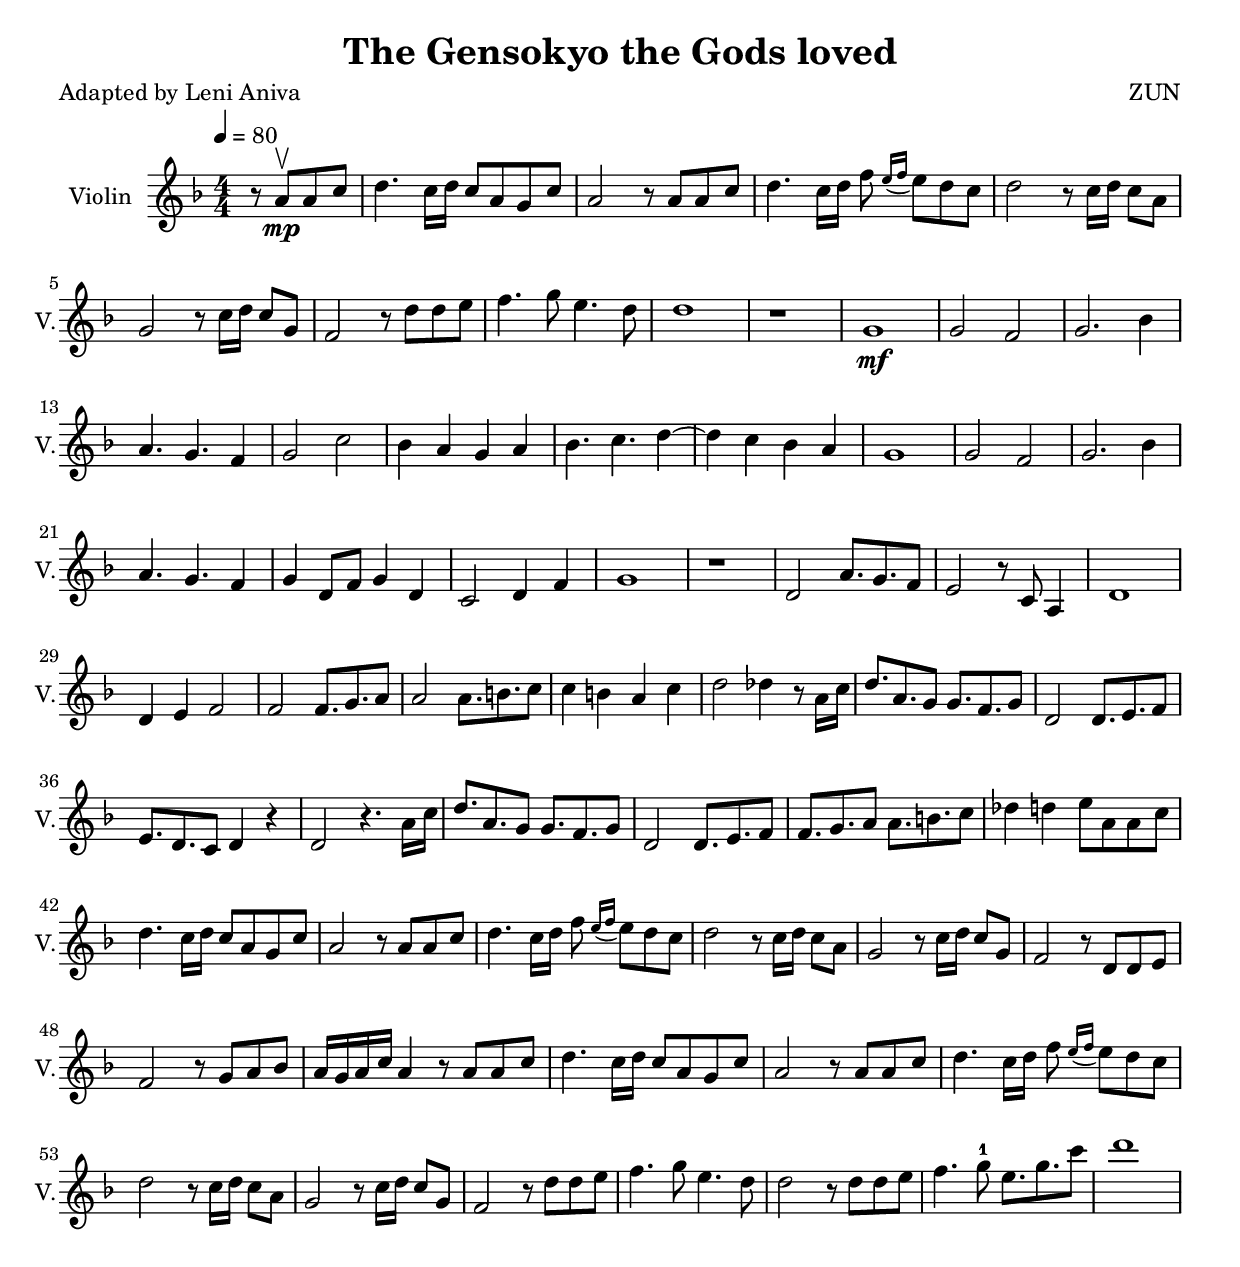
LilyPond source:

\version "2.24.0"
\language "english"
\header {
	title = "The Gensokyo the Gods loved"
	composer = "ZUN"
	poet = "Adapted by Leni Aniva"
}
violin = \new Staff \with {
	instrumentName = "Violin"
	shortInstrumentName = "V."
	midiInstrument = "violin"
}
\fixed c' {
	\tempo 4 = 80
	\numericTimeSignature
	\time 4/4
	\override Accidental.hide-tied-accidental-after-break = ##t

	\key d \minor

	\partial 4*2 r8 a\mp\upbow a c' |
	d'4. c'16 d' c'8               a    g  c' | a2  r8 a      a  c'  |
	d'4. c'16 d' f'8\grace{e'16(f'}e'8) d' c' | d'2 r8 c'16 d' c'8 a |
	g2           r8             c'16 d' c'8 g | f2  r8 d'     d' e'  |
	f'4.  g'8    e'4.                   d'8   | d'1                  |
	r1 |

	g1\mf          | g2      f   |
	g2.        bf4 | a4. g4.  f4 |
	g2      c'     | bf4 a g  a |
	bf4. c'4. d'4~ | d' c' bf a |
	g1             | g2     f     |
	g2.        bf4 | a4. g4.  f4 |
	g4 d8 f g4 d   | c2     d4 f |
	g1             | r1 |

	d2 a8. g8. f8 | e2 r8 c a,4    |
	d1            | d4 e4 f2       |
	f2 f8. g8. a8 | a2 a8. b8. c'8 |
	c'4 b  a  c'  | d'2 df'4 r8 a16 c'16 |
	d'8. a8. g8 g8. f8. g8  | d2 d8. e8. f8
	e8. d8. c8 d4 r | d2 r4. a16 c'16 |
	d'8. a8. g8 g8. f8. g8  | d2 d8. e8. f8 |
	f8.  g8. a8 a8. b8. c'8 | df'4 d' e'8 a a c' |
	d'4. c'16 d' c'8               a    g  c' | a2  r8 a      a  c'  |
	d'4. c'16 d' f'8\grace{e'16(f'}e'8) d' c' | d'2 r8 c'16 d' c'8 a |
	g2           r8             c'16 d' c'8 g | f2  r8 d      d  e   |
	f2           r8             g       a  bf | a16 g a c' a4 r8 a a c' |
	d'4. c'16 d' c'8               a    g  c' | a2  r8 a      a  c'  |
	d'4. c'16 d' f'8\grace{e'16(f'}e'8) d' c' | d'2 r8 c'16 d' c'8 a |
	g2           r8             c'16 d' c'8 g | f2  r8 d'     d' e'  |
	f'4. g'8 e'4. d'8 | d'2 r8 d' d' e' |
	f'4. g'8-1 e'8. g'8. c''8 | d''1
}

\score {
	\violin
	\layout {
		\context {
			\Score
		}
	}
}
\score {
	\unfoldRepeats {
		\violin
	}
	\midi {  }
}
